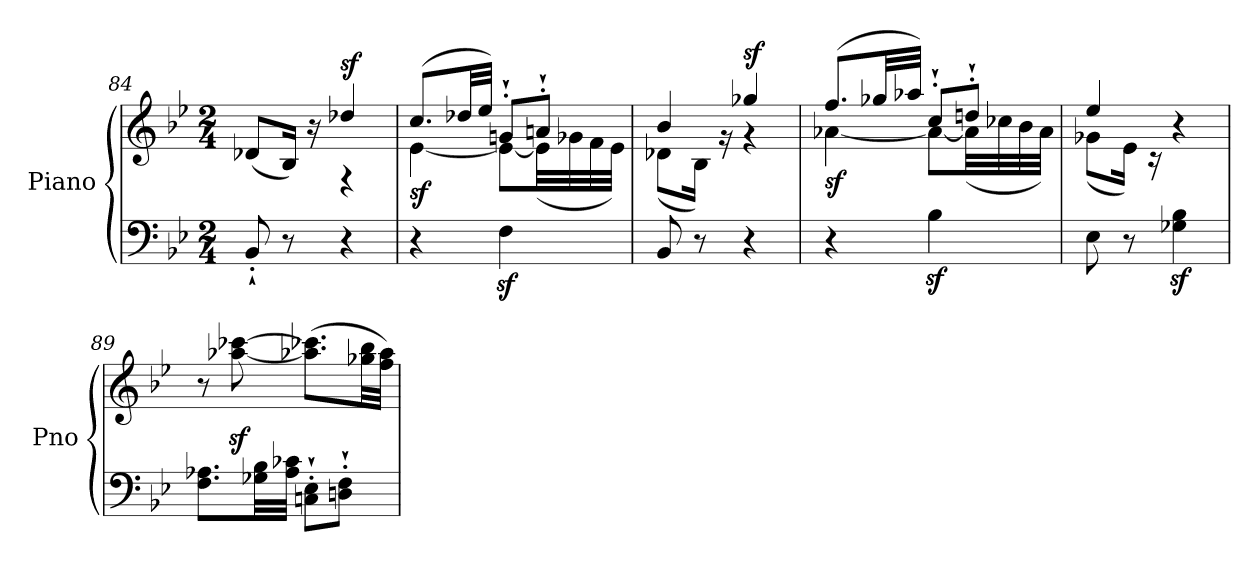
**kern	**kern	**dynam
*part1	*part1	*part1
*staff2	*staff1	*staff1/2
*I"Piano	*	*
*I'Pno	*	*
*clefF4	*clefG2	*
*k[b-e-]	*k[b-e-]	*
*M2/4	*M2/4	*
=84	=84	=84
*	*^	*
8BB-`'/	(8d-X/L	4ryy	.
8r	16B-/Jk)	.	.
.	16r	.	.
!	!	!	!LO:DY:a
4r	4rF	4dd-X/	sf
=85	=85	=85	=85
!	!	!	!LO:DY:b
4r	(8.cc/L	[4e-\	sf
.	32dd-X/LL	.	.
.	32ee-/JJJ)	.	.
4Fz<\	8gn`'/L	8e-\L_	.
.	8an`'/J	(32e-\LL]	.
.	.	32g-X\	.
.	.	32f\	.
.	.	32e-\JJJ)	.
=86	=86	=86	=86
8BB-/	4b-/	(>8d-X\L	.
8r	.	16B-\Jk)	.
.	.	16rg	.
!	!	!	!LO:DY:a
4r	4gg-X/	4rg	sf
!!LO:LB:g=z	!!
=87	=87	=87	=87
!	!	!	!LO:DY:b
4r	(8.ff/L	[4a-X\	sf
.	32gg-X/LL	.	.
.	32aa-X/JJJ)	.	.
4B-z<\	8cc`'/L	8a-\L_	.
.	8ddn`'/J	(32a-\LL]	.
.	.	32cc-X\	.
.	.	32b-\	.
.	.	32a-\JJJ)	.
=88	=88	=88	=88
8E-\	4ee-/	(8g-X\L	.
8r	.	16e-\Jk)	.
.	.	16r	.
4G-X\z> 4B-\z>	4r	4ryy	.
*	*v	*v	*
=89	=89	=89
8.F\ 8.A-X\L	8r	.
.	[8aa-X\z< [8ccc-X\z<	.
32G-X\ 32B-\LL	.	.
32A-\ 32c-X\JJJ	.	.
8Cn\`' 8E-\`'L	(8.aa-X\] 8.ccc-X\]L	.
8Dn\`' 8F\`'J	.	.
.	32gg-X\ 32bb-\LL	.
.	32ff\ 32aa-\JJJ)	.
=	=	=
*-	*-	*-
